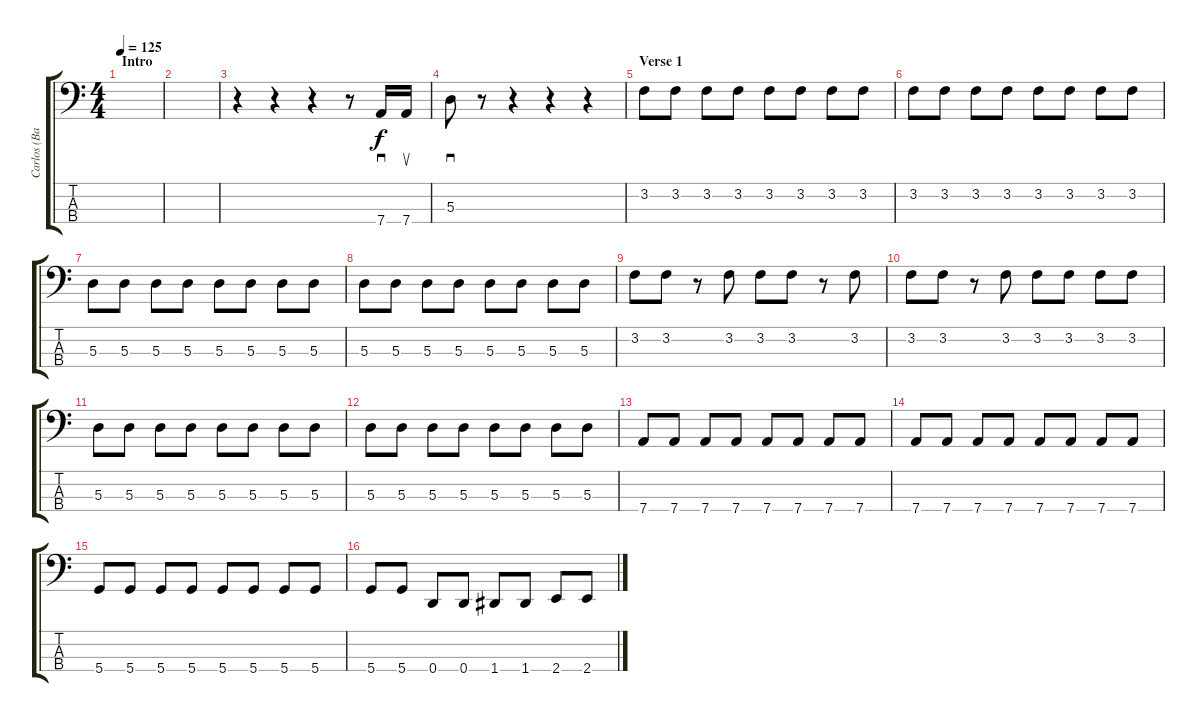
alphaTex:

\track ("Carlos (Bass)" "Carlos (Ba") {instrument electricbasspick}
\staff {score tabs}
\tuning (G2 D2 A1 D1) {hide}
\ts (4 4)
\section ("" "Intro")
\tempo 125
\clef f4
\ks c
|
|
r.4 r.4 r.4 r.8 7.4.16{sd} 7.4.16{su} |
5.3.8{sd} r.8 r.4 r.4 r.4 |
\section ("" "Verse 1")
3.2.8 3.2.8 3.2.8 3.2.8 3.2.8 3.2.8 3.2.8 3.2.8 |
3.2.8 3.2.8 3.2.8 3.2.8 3.2.8 3.2.8 3.2.8 3.2.8 |
5.3.8 5.3.8 5.3.8 5.3.8 5.3.8 5.3.8 5.3.8 5.3.8 |
5.3.8 5.3.8 5.3.8 5.3.8 5.3.8 5.3.8 5.3.8 5.3.8 |
3.2.8 3.2.8 r.8 3.2.8 3.2.8 3.2.8 r.8 3.2.8 |
3.2.8 3.2.8 r.8 3.2.8 3.2.8 3.2.8 3.2.8 3.2.8 |
5.3.8 5.3.8 5.3.8 5.3.8 5.3.8 5.3.8 5.3.8 5.3.8 |
5.3.8 5.3.8 5.3.8 5.3.8 5.3.8 5.3.8 5.3.8 5.3.8 |
7.4.8 7.4.8 7.4.8 7.4.8 7.4.8 7.4.8 7.4.8 7.4.8 |
7.4.8 7.4.8 7.4.8 7.4.8 7.4.8 7.4.8 7.4.8 7.4.8 |
5.4.8 5.4.8 5.4.8 5.4.8 5.4.8 5.4.8 5.4.8 5.4.8 |
5.4.8 5.4.8 0.4.8 0.4.8 1.4.8 1.4.8 2.4.8 2.4.8
